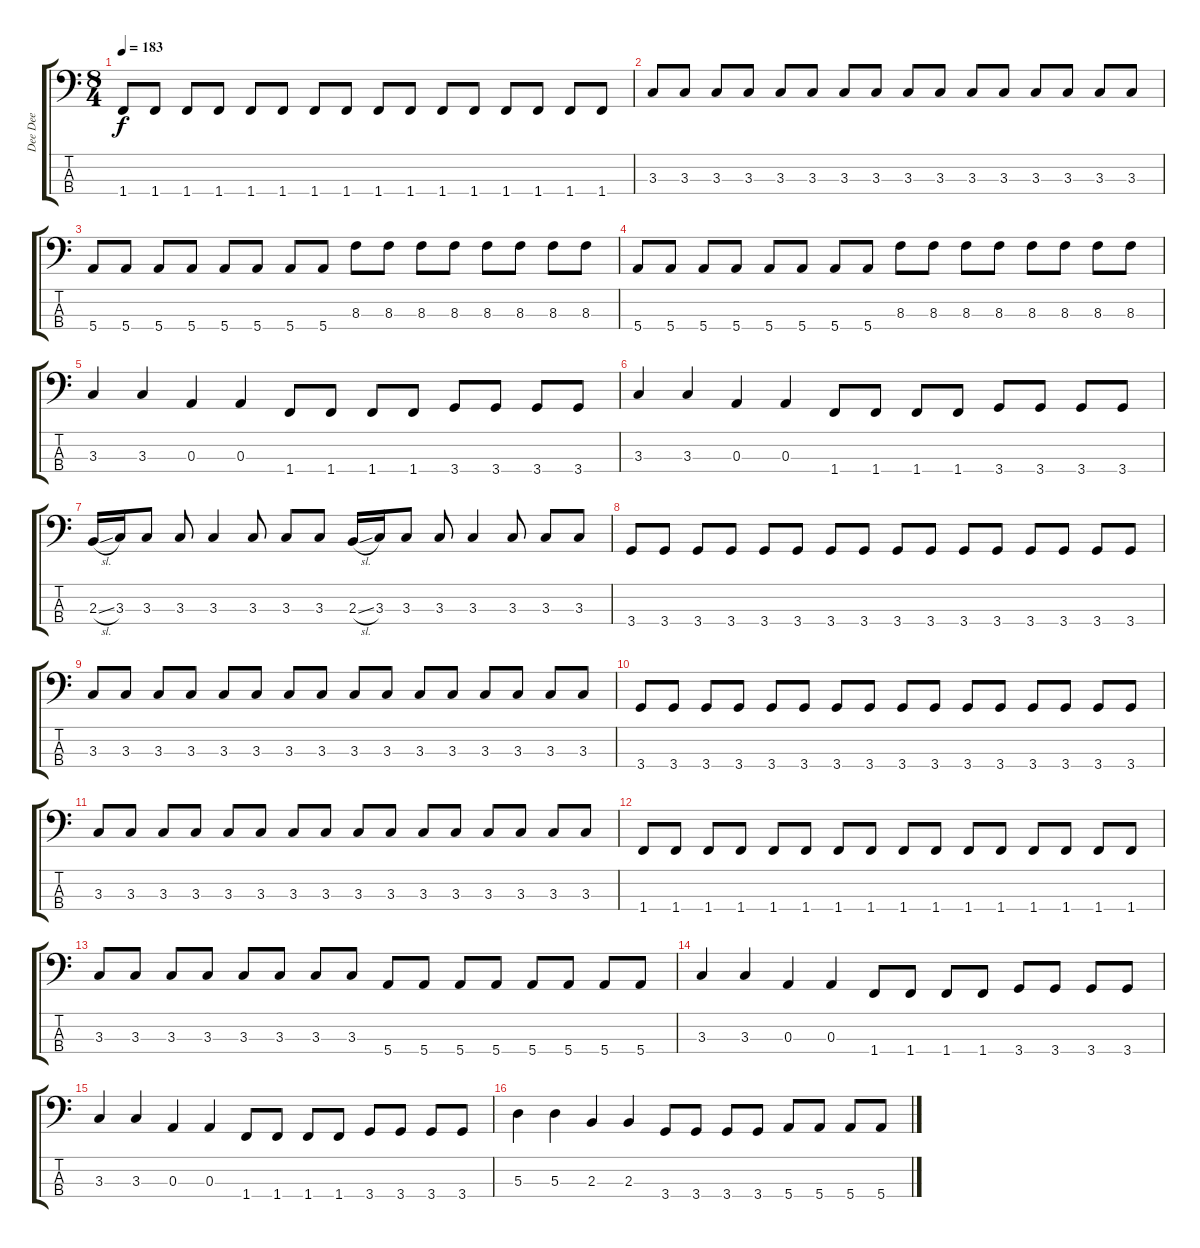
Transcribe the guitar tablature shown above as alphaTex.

\track ("Dee Dee" "Dee Dee") {instrument electricbassfinger}
\staff {score tabs}
\tuning (G2 D2 A1 E1) {hide}
\ts (8 4)
\tempo 183
\clef f4
\ks c
1.4.8{dy f} 1.4.8 1.4.8 1.4.8 1.4.8 1.4.8 1.4.8 1.4.8 1.4.8 1.4.8 1.4.8 1.4.8 1.4.8 1.4.8 1.4.8 1.4.8 |
3.3.8 3.3.8 3.3.8 3.3.8 3.3.8 3.3.8 3.3.8 3.3.8 3.3.8 3.3.8 3.3.8 3.3.8 3.3.8 3.3.8 3.3.8 3.3.8 |
5.4.8 5.4.8 5.4.8 5.4.8 5.4.8 5.4.8 5.4.8 5.4.8 8.3.8 8.3.8 8.3.8 8.3.8 8.3.8 8.3.8 8.3.8 8.3.8 |
5.4.8 5.4.8 5.4.8 5.4.8 5.4.8 5.4.8 5.4.8 5.4.8 8.3.8 8.3.8 8.3.8 8.3.8 8.3.8 8.3.8 8.3.8 8.3.8 |
3.3.4 3.3.4 0.3.4 0.3.4 1.4.8 1.4.8 1.4.8 1.4.8 3.4.8 3.4.8 3.4.8 3.4.8 |
3.3.4 3.3.4 0.3.4 0.3.4 1.4.8 1.4.8 1.4.8 1.4.8 3.4.8 3.4.8 3.4.8 3.4.8 |
2.3{sl}.16 3.3.16 3.3.8 3.3.8 3.3.4 3.3.8 3.3.8 3.3.8 2.3{sl}.16 3.3.16 3.3.8 3.3.8 3.3.4 3.3.8 3.3.8 3.3.8 |
3.4.8 3.4.8 3.4.8 3.4.8 3.4.8 3.4.8 3.4.8 3.4.8 3.4.8 3.4.8 3.4.8 3.4.8 3.4.8 3.4.8 3.4.8 3.4.8 |
3.3.8 3.3.8 3.3.8 3.3.8 3.3.8 3.3.8 3.3.8 3.3.8 3.3.8 3.3.8 3.3.8 3.3.8 3.3.8 3.3.8 3.3.8 3.3.8 |
3.4.8 3.4.8 3.4.8 3.4.8 3.4.8 3.4.8 3.4.8 3.4.8 3.4.8 3.4.8 3.4.8 3.4.8 3.4.8 3.4.8 3.4.8 3.4.8 |
3.3.8 3.3.8 3.3.8 3.3.8 3.3.8 3.3.8 3.3.8 3.3.8 3.3.8 3.3.8 3.3.8 3.3.8 3.3.8 3.3.8 3.3.8 3.3.8 |
1.4.8 1.4.8 1.4.8 1.4.8 1.4.8 1.4.8 1.4.8 1.4.8 1.4.8 1.4.8 1.4.8 1.4.8 1.4.8 1.4.8 1.4.8 1.4.8 |
3.3.8 3.3.8 3.3.8 3.3.8 3.3.8 3.3.8 3.3.8 3.3.8 5.4.8 5.4.8 5.4.8 5.4.8 5.4.8 5.4.8 5.4.8 5.4.8 |
3.3.4 3.3.4 0.3.4 0.3.4 1.4.8 1.4.8 1.4.8 1.4.8 3.4.8 3.4.8 3.4.8 3.4.8 |
3.3.4 3.3.4 0.3.4 0.3.4 1.4.8 1.4.8 1.4.8 1.4.8 3.4.8 3.4.8 3.4.8 3.4.8 |
5.3.4 5.3.4 2.3.4 2.3.4 3.4.8 3.4.8 3.4.8 3.4.8 5.4.8 5.4.8 5.4.8 5.4.8
